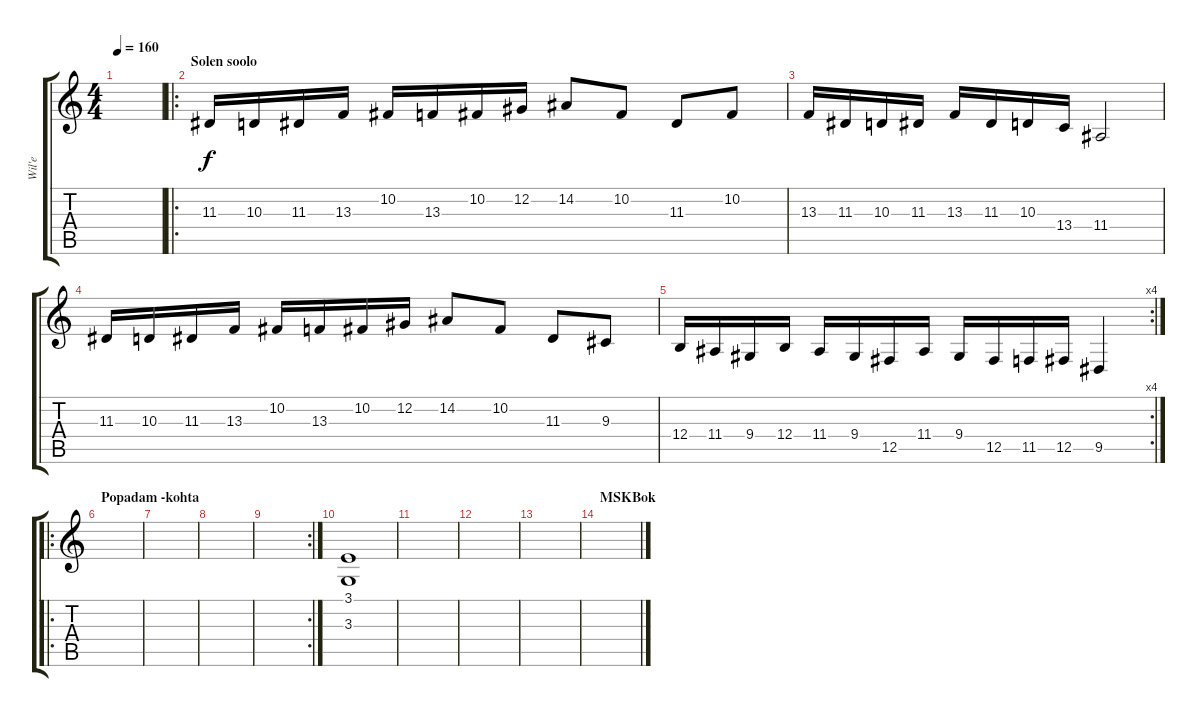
\track ("Wil'e" "Wil'e") {instrument stringensemble1}
\staff {score tabs}
\tuning (Db4 Ab3 E3 B2 Gb2 Db2) {hide}
\ts (4 4)
\tempo 160
\clef g2
\ks c
|
\ro
\section ("" "Solen soolo")
11.3.16 10.3.16 11.3.16 13.3.16 10.2.16 13.3.16 10.2.16 12.2.16 14.2.8 10.2.8 11.3.8 10.2.8 |
13.3.16 11.3.16 10.3.16 11.3.16 13.3.16 11.3.16 10.3.16 13.4.16 11.4.2 |
11.3.16 10.3.16 11.3.16 13.3.16 10.2.16 13.3.16 10.2.16 12.2.16 14.2.8 10.2.8 11.3.8 9.3.8 |
\rc 4
12.4.16 11.4.16 9.4.16 12.4.16 11.4.16 9.4.16 12.5.16 11.4.16 9.4.16 12.5.16 11.5.16 12.5.16 9.5.4 |
\ro
\section ("" "Popadam -kohta")
|
|
|
\rc 2
|
(3.1 3.3).1 |
|
|
|
\section ("" "MSKBok")
